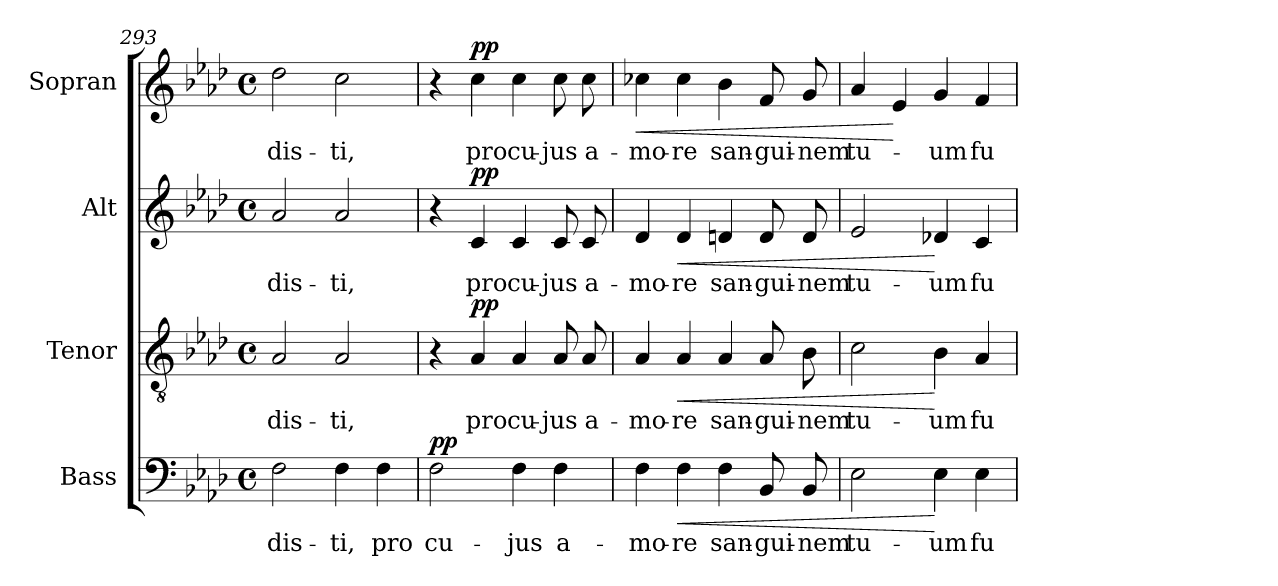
**kern	**text	**dynam	**kern	**text	**dynam	**kern	**text	**dynam	**kern	**text	**dynam
*part4	*part4	*part4	*part3	*part3	*part3	*part2	*part2	*part2	*part1	*part1	*part1
*staff4	*staff4	*staff4	*staff3	*staff3	*staff3	*staff2	*staff2	*staff2	*staff1	*staff1	*staff1
*I"Bass	*	*	*I"Tenor	*	*	*I"Alt	*	*	*I"Sopran	*	*
*I'B.	*	*	*I'T.	*	*	*I'A.	*	*	*I'S.	*	*
*clefF4	*	*	*clefGv2	*	*	*clefG2	*	*	*clefG2	*	*
*k[b-e-a-d-]	*	*	*k[b-e-a-d-]	*	*	*k[b-e-a-d-]	*	*	*k[b-e-a-d-]	*	*
*A-:	*	*	*A-:	*	*	*A-:	*	*	*A-:	*	*
*M4/4	*	*	*M4/4	*	*	*M4/4	*	*	*M4/4	*	*
*met(c)	*	*	*met(c)	*	*	*met(c)	*	*	*met(c)	*	*
=293	=293	=293	=293	=293	=293	=293	=293	=293	=293	=293	=293
!	!LO:LY:b	!	!	!LO:LY:b	!	!	!LO:LY:b	!	!	!LO:LY:b	!
2F\	-dis-	.	2A-/	-dis-	.	2a-/	-dis-	.	2dd-\	-dis-	.
!	!LO:LY:b	!	!	!LO:LY:b	!	!	!LO:LY:b	!	!	!LO:LY:b	!
4F\	-ti,	.	2A-/	-ti,	.	2a-/	-ti,	.	2cc\	-ti,	.
!	!LO:LY:b	!	!	!	!	!	!	!	!	!	!
4F\	pro	.	.	.	.	.	.	.	.	.	.
!!LO:LB:g=z
=294	=294	=294	=294	=294	=294	=294	=294	=294	=294	=294	=294
!	!LO:LY:b	!LO:DY:a	!	!	!	!	!	!	!	!	!
2F\	cu-	pp	4r	.	.	4r	.	.	4r	.	.
!	!	!	!	!LO:LY:b	!LO:DY:a	!	!LO:LY:b	!LO:DY:a	!	!LO:LY:b	!LO:DY:a
.	.	.	4A-/	pro	pp	4c/	pro	pp	4cc\	pro	pp
!	!LO:LY:b	!	!	!LO:LY:b	!	!	!LO:LY:b	!	!	!LO:LY:b	!
4F\	-jus	.	4A-/	cu-	.	4c/	cu-	.	4cc\	cu-	.
!	!LO:LY:b	!	!	!LO:LY:b	!	!	!LO:LY:b	!	!	!LO:LY:b	!
4F\	a-	.	8A-/	-jus	.	8c/	-jus	.	8cc\	-jus	.
!	!	!	!	!LO:LY:b	!	!	!LO:LY:b	!	!	!LO:LY:b	!
.	.	.	8A-/	a-	.	8c/	a-	.	8cc\	a-	.
=295	=295	=295	=295	=295	=295	=295	=295	=295	=295	=295	=295
!	!LO:LY:b	!	!	!LO:LY:b	!	!	!LO:LY:b	!	!	!LO:LY:b	!LO:HP:b
4F\	-mo-	.	4A-/	-mo-	.	4d-/	-mo-	.	4cc-X\	-mo-	<
!	!LO:LY:b	!LO:HP:b	!	!LO:LY:b	!LO:HP:b	!	!LO:LY:b	!LO:HP:b	!	!LO:LY:b	!
4F\	-re	<	4A-/	-re	<	4d-/	-re	<	4cc-\	-re	.
!	!LO:LY:b	!	!	!LO:LY:b	!	!	!LO:LY:b	!	!	!LO:LY:b	!
4F\	san-	.	4A-/	san-	.	4dn/	san-	.	4b-\	san-	.
!	!LO:LY:b	!	!	!LO:LY:b	!	!	!LO:LY:b	!	!	!LO:LY:b	!
8BB-/	-gui-	.	8A-/	-gui-	.	8d/	-gui-	.	8f/	-gui-	.
!	!LO:LY:b	!	!	!LO:LY:b	!	!	!LO:LY:b	!	!	!LO:LY:b	!
8BB-/	-nem	.	8B-\	-nem	.	8d/	-nem	.	8g/	-nem	.
=296	=296	=296	=296	=296	=296	=296	=296	=296	=296	=296	=296
!	!LO:LY:b	!	!	!LO:LY:b	!	!	!LO:LY:b	!	!	!LO:LY:b	!
2E-\	tu-	.	2c\	tu-	.	2e-/	tu-	.	4a-/	tu-	.
.	.	.	.	.	.	.	.	.	4e-/	.	[
!	!LO:LY:b	!	!	!LO:LY:b	!	!	!LO:LY:b	!	!	!LO:LY:b	!
4E-\	-um	[	4B-\	-um	[	4d-X/	-um	[	4g/	-um	.
!	!LO:LY:b	!	!	!LO:LY:b	!	!	!LO:LY:b	!	!	!LO:LY:b	!
4E-\	fu-	.	4A-/	fu-	.	4c/	fu-	.	4f/	fu-	.
=	=	=	=	=	=	=	=	=	=	=	=
*-	*-	*-	*-	*-	*-	*-	*-	*-	*-	*-	*-
